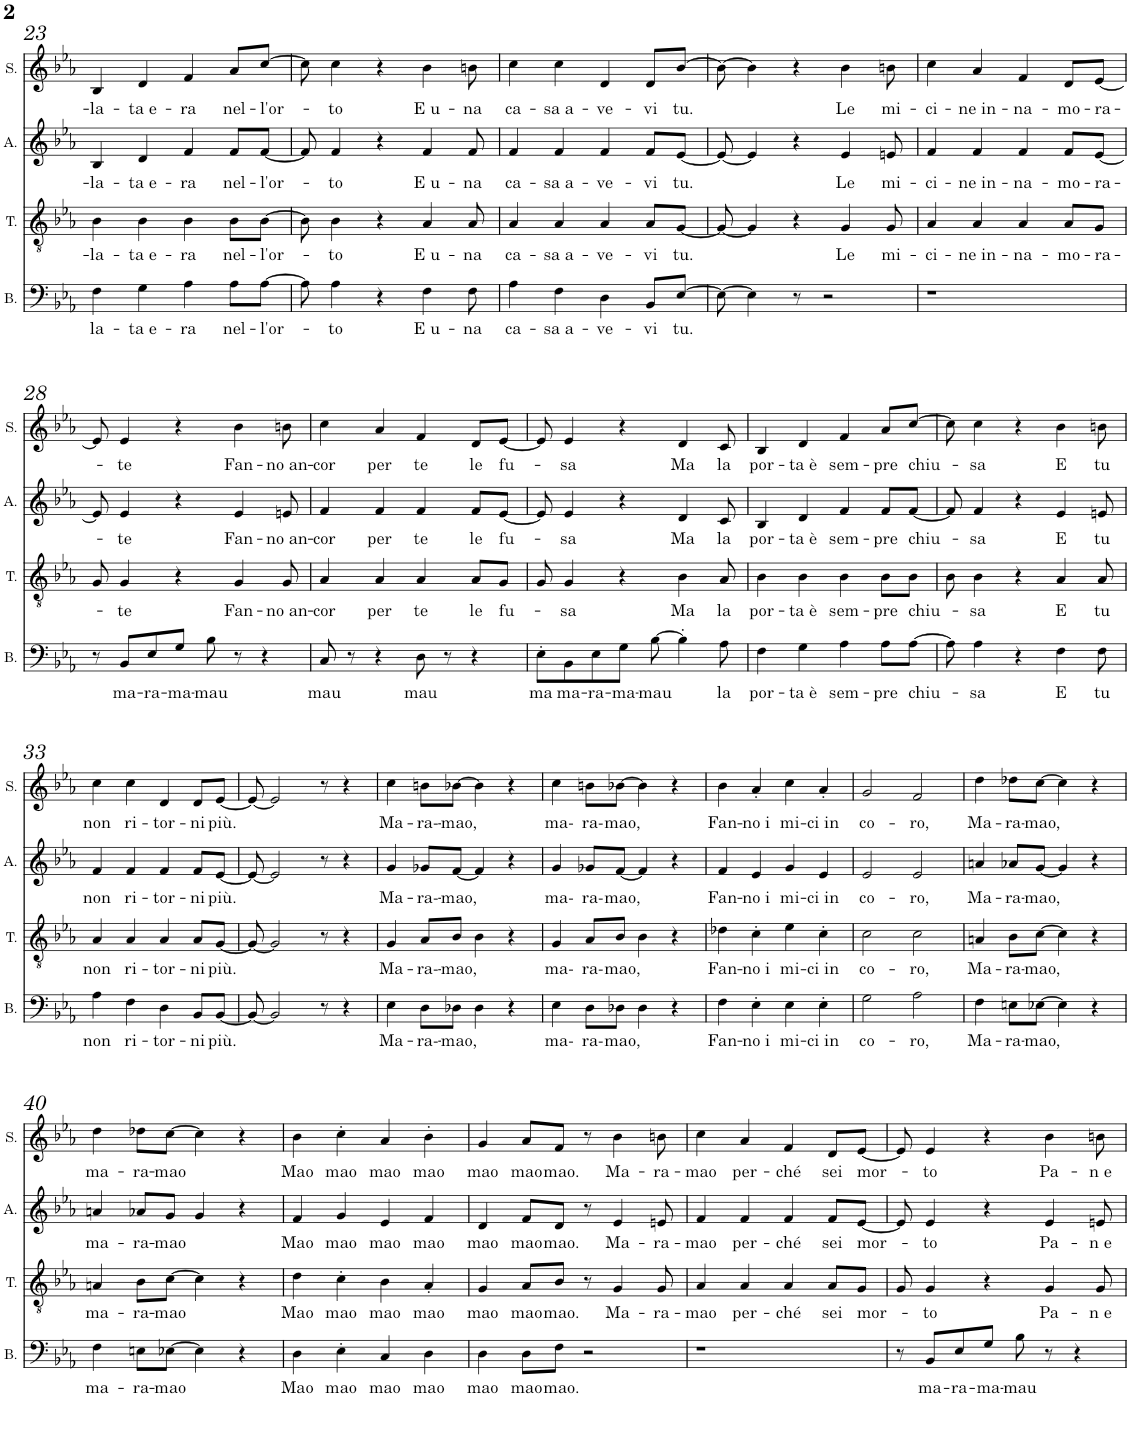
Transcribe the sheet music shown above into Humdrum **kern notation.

**kern	**text	**kern	**text	**kern	**text	**kern	**text
*part4	*part4	*part3	*part3	*part2	*part2	*part1	*part1
*staff4	*staff4	*staff3	*staff3	*staff2	*staff2	*staff1	*staff1
*I"Basso	*	*I"T.	*	*I"A.	*	*I"S.	*
*I'B.	*	*I'T.	*	*I'A.	*	*I'S.	*
!!LO:PB:g=z
*clefF4	*	*clefGv2	*	*clefG2	*	*clefG2	*
*k[b-e-a-]	*	*k[b-e-a-]	*	*k[b-e-a-]	*	*k[b-e-a-]	*
*M4/4	*	*M4/4	*	*M4/4	*	*M4/4	*
*met(c)	*	*met(c)	*	*met(c)	*	*met(c)	*
=23	=23	=23	=23	=23	=23	=23	=23
!	!LO:LY:b	!	!LO:LY:b	!	!LO:LY:b	!	!LO:LY:b
4F\	-la-	4B-\	-la-	4B-/	-la-	4B-/	-la-
!	!LO:LY:b	!	!LO:LY:b	!	!LO:LY:b	!	!LO:LY:b
4G\	-ta e-	4B-\	-ta e-	4d/	-ta e-	4d/	-ta e-
!	!LO:LY:b	!	!LO:LY:b	!	!LO:LY:b	!	!LO:LY:b
4A-\	-ra	4B-\	-ra	4f/	-ra	4f/	-ra
!	!LO:LY:b	!	!LO:LY:b	!	!LO:LY:b	!	!LO:LY:b
8A-\L	nel-	8B-\L	nel-	8f/L	nel-	8a-/L	nel-
!	!LO:LY:b	!	!LO:LY:b	!	!LO:LY:b	!	!LO:LY:b
[8A-\J	-l'or-	[8B-\J	-l'or-	[8f/J	-l'or-	[8cc/J	-l'or-
=24	=24	=24	=24	=24	=24	=24	=24
8A-\]	.	8B-\]	.	8f/]	.	8cc\]	.
!	!LO:LY:b	!	!LO:LY:b	!	!LO:LY:b	!	!LO:LY:b
4A-\	-to	4B-\	-to	4f/	-to	4cc\	-to
4r	.	4r	.	4r	.	4r	.
!	!LO:LY:b	!	!LO:LY:b	!	!LO:LY:b	!	!LO:LY:b
4F\	E u-	4A-/	E u-	4f/	E u-	4b-\	E u-
!	!LO:LY:b	!	!LO:LY:b	!	!LO:LY:b	!	!LO:LY:b
8F\	-na	8A-/	-na	8f/	-na	8bn\	-na
=25	=25	=25	=25	=25	=25	=25	=25
!	!LO:LY:b	!	!LO:LY:b	!	!LO:LY:b	!	!LO:LY:b
4A-\	ca-	4A-/	ca-	4f/	ca-	4cc\	ca-
!	!LO:LY:b	!	!LO:LY:b	!	!LO:LY:b	!	!LO:LY:b
4F\	-sa a-	4A-/	-sa a-	4f/	-sa a-	4cc\	-sa a-
!	!LO:LY:b	!	!LO:LY:b	!	!LO:LY:b	!	!LO:LY:b
4D\	-ve-	4A-/	-ve-	4f/	-ve-	4d/	-ve-
!	!LO:LY:b	!	!LO:LY:b	!	!LO:LY:b	!	!LO:LY:b
8BB-/L	-vi	8A-/L	-vi	8f/L	-vi	8d/L	-vi
!	!LO:LY:b	!	!LO:LY:b	!	!LO:LY:b	!	!LO:LY:b
[8E-/J	tu.	[8G/J	tu.	[8e-/J	tu.	[8b-/J	tu.
=26	=26	=26	=26	=26	=26	=26	=26
8E-\_	.	8G/_	.	8e-/_	.	8b-\_	.
4E-\]	.	4G/]	.	4e-/]	.	4b-\]	.
8r	.	4r	.	4r	.	4r	.
2r	.	.	.	.	.	.	.
!	!	!	!LO:LY:b	!	!LO:LY:b	!	!LO:LY:b
.	.	4G/	Le	4e-/	Le	4b-\	Le
!	!	!	!LO:LY:b	!	!LO:LY:b	!	!LO:LY:b
.	.	8G/	mi-	8en/	mi-	8bn\	mi-
=27	=27	=27	=27	=27	=27	=27	=27
!	!	!	!LO:LY:b	!	!LO:LY:b	!	!LO:LY:b
1r	.	4A-/	-ci-	4f/	-ci-	4cc\	-ci-
!	!	!	!LO:LY:b	!	!LO:LY:b	!	!LO:LY:b
.	.	4A-/	-ne in-	4f/	-ne in-	4a-/	-ne in-
!	!	!	!LO:LY:b	!	!LO:LY:b	!	!LO:LY:b
.	.	4A-/	-na-	4f/	-na-	4f/	-na-
!	!	!	!LO:LY:b	!	!LO:LY:b	!	!LO:LY:b
.	.	8A-/L	-mo-	8f/L	-mo-	8d/L	-mo-
!	!	!	!LO:LY:b	!	!LO:LY:b	!	!LO:LY:b
.	.	8G/J	-ra-	[8e-/J	-ra-	[8e-/J	-ra-
!!LO:LB:g=z
=28	=28	=28	=28	=28	=28	=28	=28
8r	.	8G/	.	8e-/]	.	8e-/]	.
!	!LO:LY:b	!	!LO:LY:b	!	!LO:LY:b	!	!LO:LY:b
8BB-/L	ma-	4G/	-te	4e-/	-te	4e-/	-te
!	!LO:LY:b	!	!	!	!	!	!
8E-/	-ra-	.	.	.	.	.	.
!	!LO:LY:b	!	!	!	!	!	!
8G/J	-ma-	4r	.	4r	.	4r	.
!	!LO:LY:b	!	!	!	!	!	!
8B-\	-mau	.	.	.	.	.	.
!	!	!	!LO:LY:b	!	!LO:LY:b	!	!LO:LY:b
8r	.	4G/	Fan-	4e-/	Fan-	4b-\	Fan-
4r	.	.	.	.	.	.	.
!	!	!	!LO:LY:b	!	!LO:LY:b	!	!LO:LY:b
.	.	8G/	-no an-	8en/	-no an-	8bn\	-no an-
=29	=29	=29	=29	=29	=29	=29	=29
!	!LO:LY:b	!	!LO:LY:b	!	!LO:LY:b	!	!LO:LY:b
8C/	mau	4A-/	-cor	4f/	-cor	4cc\	-cor
8r	.	.	.	.	.	.	.
!	!	!	!LO:LY:b	!	!LO:LY:b	!	!LO:LY:b
4r	.	4A-/	per	4f/	per	4a-/	per
!	!LO:LY:b	!	!LO:LY:b	!	!LO:LY:b	!	!LO:LY:b
8D\	mau	4A-/	te	4f/	te	4f/	te
8r	.	.	.	.	.	.	.
!	!	!	!LO:LY:b	!	!LO:LY:b	!	!LO:LY:b
4r	.	8A-/L	le	8f/L	le	8d/L	le
!	!	!	!LO:LY:b	!	!LO:LY:b	!	!LO:LY:b
.	.	8G/J	fu-	[8e-/J	fu-	[8e-/J	fu-
=30	=30	=30	=30	=30	=30	=30	=30
!	!LO:LY:b	!	!	!	!	!	!
8E-'\L	ma	8G/	.	8e-/]	.	8e-/]	.
!	!LO:LY:b	!	!LO:LY:b	!	!LO:LY:b	!	!LO:LY:b
8BB-\	ma-	4G/	-sa	4e-/	-sa	4e-/	-sa
!	!LO:LY:b	!	!	!	!	!	!
8E-\	-ra-	.	.	.	.	.	.
!	!LO:LY:b	!	!	!	!	!	!
8G\J	-ma-	4r	.	4r	.	4r	.
!	!LO:LY:b	!	!	!	!	!	!
[8B-\	-mau	.	.	.	.	.	.
!	!	!	!LO:LY:b	!	!LO:LY:b	!	!LO:LY:b
4B-'\]	.	4B-\	Ma	4d/	Ma	4d/	Ma
!	!LO:LY:b	!	!LO:LY:b	!	!LO:LY:b	!	!LO:LY:b
8A-\	la	8A-/	la	8c/	la	8c/	la
=31	=31	=31	=31	=31	=31	=31	=31
!	!LO:LY:b	!	!LO:LY:b	!	!LO:LY:b	!	!LO:LY:b
4F\	por-	4B-\	por-	4B-/	por-	4B-/	por-
!	!LO:LY:b	!	!LO:LY:b	!	!LO:LY:b	!	!LO:LY:b
4G\	-ta è	4B-\	-ta è	4d/	-ta è	4d/	-ta è
!	!LO:LY:b	!	!LO:LY:b	!	!LO:LY:b	!	!LO:LY:b
4A-\	sem-	4B-\	sem-	4f/	sem-	4f/	sem-
!	!LO:LY:b	!	!LO:LY:b	!	!LO:LY:b	!	!LO:LY:b
8A-\L	-pre	8B-\L	-pre	8f/L	-pre	8a-/L	-pre
!	!LO:LY:b	!	!LO:LY:b	!	!LO:LY:b	!	!LO:LY:b
[8A-\J	chiu-	8B-\J	chiu-	[8f/J	chiu-	[8cc/J	chiu-
=32	=32	=32	=32	=32	=32	=32	=32
8A-\]	.	8B-\	.	8f/]	.	8cc\]	.
!	!LO:LY:b	!	!LO:LY:b	!	!LO:LY:b	!	!LO:LY:b
4A-\	-sa	4B-\	-sa	4f/	-sa	4cc\	-sa
4r	.	4r	.	4r	.	4r	.
!	!LO:LY:b	!	!LO:LY:b	!	!LO:LY:b	!	!LO:LY:b
4F\	E	4A-/	E	4e-/	E	4b-\	E
!	!LO:LY:b	!	!LO:LY:b	!	!LO:LY:b	!	!LO:LY:b
8F\	tu	8A-/	tu	8en/	tu	8bn\	tu
!!LO:LB:g=z
=33	=33	=33	=33	=33	=33	=33	=33
!	!LO:LY:b	!	!LO:LY:b	!	!LO:LY:b	!	!LO:LY:b
4A-\	non	4A-/	non	4f/	non	4cc\	non
!	!LO:LY:b	!	!LO:LY:b	!	!LO:LY:b	!	!LO:LY:b
4F\	ri-	4A-/	ri-	4f/	ri-	4cc\	ri-
!	!LO:LY:b	!	!LO:LY:b	!	!LO:LY:b	!	!LO:LY:b
4D\	-tor-	4A-/	-tor-	4f/	-tor-	4d/	-tor-
!	!LO:LY:b	!	!LO:LY:b	!	!LO:LY:b	!	!LO:LY:b
8BB-/L	-ni	8A-/L	-ni	8f/L	-ni	8d/L	-ni
!	!LO:LY:b	!	!LO:LY:b	!	!LO:LY:b	!	!LO:LY:b
[8BB-/J	più.	[8G/J	più.	[8e-/J	più.	[8e-/J	più.
=34	=34	=34	=34	=34	=34	=34	=34
8BB-/_	.	8G/_	.	8e-/_	.	8e-/_	.
2BB-/]	.	2G/]	.	2e-/]	.	2e-/]	.
8r	.	8r	.	8r	.	8r	.
4r	.	4r	.	4r	.	4r	.
=35	=35	=35	=35	=35	=35	=35	=35
!	!LO:LY:b	!	!LO:LY:b	!	!LO:LY:b	!	!LO:LY:b
4E-\	Ma-	4G/	Ma-	4g/	Ma-	4cc\	Ma-
!	!LO:LY:b	!	!LO:LY:b	!	!LO:LY:b	!	!LO:LY:b
8D\L	-ra--	8A-/L	-ra--	8g-X/L	-ra--	8bn\L	-ra--
!	!LO:LY:b	!	!LO:LY:b	!	!LO:LY:b	!	!LO:LY:b
8D-X\J	-mao,	8B-/J	-mao,	[8f/J	-mao,	[8b-X\J	-mao,
4D-\	.	4B-\	.	4f/]	.	4b-\]	.
4r	.	4r	.	4r	.	4r	.
=36	=36	=36	=36	=36	=36	=36	=36
!	!LO:LY:b	!	!LO:LY:b	!	!LO:LY:b	!	!LO:LY:b
4E-\	ma-	4G/	ma-	4g/	ma-	4cc\	ma-
!	!LO:LY:b	!	!LO:LY:b	!	!LO:LY:b	!	!LO:LY:b
8D\L	ra-	8A-/L	ra-	8g-X/L	ra-	8bn\L	ra-
!	!LO:LY:b	!	!LO:LY:b	!	!LO:LY:b	!	!LO:LY:b
8D-X\J	mao,	8B-/J	mao,	[8f/J	mao,	[8b-X\J	mao,
4D-\	.	4B-\	.	4f/]	.	4b-\]	.
4r	.	4r	.	4r	.	4r	.
=37	=37	=37	=37	=37	=37	=37	=37
!	!LO:LY:b	!	!LO:LY:b	!	!LO:LY:b	!	!LO:LY:b
4F\	Fan-	4d-X\	Fan-	4f/	Fan-	4b-\	Fan-
!	!LO:LY:b	!	!LO:LY:b	!	!LO:LY:b	!	!LO:LY:b
4E-'\	-no i	4c'\	-no i	4e-/	-no i	4a-'/	-no i
!	!LO:LY:b	!	!LO:LY:b	!	!LO:LY:b	!	!LO:LY:b
4E-\	mi-	4e-\	mi-	4g/	mi-	4cc\	mi-
!	!LO:LY:b	!	!LO:LY:b	!	!LO:LY:b	!	!LO:LY:b
4E-'\	-ci in	4c'\	-ci in	4e-/	-ci in	4a-'/	-ci in
=38	=38	=38	=38	=38	=38	=38	=38
!	!LO:LY:b	!	!LO:LY:b	!	!LO:LY:b	!	!LO:LY:b
2G\	co-	2c\	co-	2e-/	co-	2g/	co-
!	!LO:LY:b	!	!LO:LY:b	!	!LO:LY:b	!	!LO:LY:b
2A-\	-ro,	2c\	-ro,	2e-/	-ro,	2f/	-ro,
=39	=39	=39	=39	=39	=39	=39	=39
!	!LO:LY:b	!	!LO:LY:b	!	!LO:LY:b	!	!LO:LY:b
4F\	Ma-	4An/	Ma-	4an/	Ma-	4dd\	Ma-
!	!LO:LY:b	!	!LO:LY:b	!	!LO:LY:b	!	!LO:LY:b
8En\L	-ra-	8B-\L	-ra-	8a-X/L	-ra-	8dd-X\L	-ra-
!	!LO:LY:b	!	!LO:LY:b	!	!LO:LY:b	!	!LO:LY:b
[8E-X\J	-mao,	[8c\J	-mao,	[8g/J	-mao,	[8cc\J	-mao,
4E-\]	.	4c\]	.	4g/]	.	4cc\]	.
4r	.	4r	.	4r	.	4r	.
!!LO:LB:g=z
=40	=40	=40	=40	=40	=40	=40	=40
!	!LO:LY:b	!	!LO:LY:b	!	!LO:LY:b	!	!LO:LY:b
4F\	ma-	4An/	ma-	4an/	ma-	4dd\	ma-
!	!LO:LY:b	!	!LO:LY:b	!	!LO:LY:b	!	!LO:LY:b
8En\L	-ra-	8B-\L	-ra-	8a-X/L	-ra-	8dd-X\L	-ra-
!	!LO:LY:b	!	!LO:LY:b	!	!LO:LY:b	!	!LO:LY:b
[8E-X\J	-mao	[8c\J	-mao	8g/J	-mao	[8cc\J	-mao
4E-\]	.	4c\]	.	4g/	.	4cc\]	.
4r	.	4r	.	4r	.	4r	.
=41	=41	=41	=41	=41	=41	=41	=41
!	!LO:LY:b	!	!LO:LY:b	!	!LO:LY:b	!	!LO:LY:b
4D\	Mao	4d\	Mao	4f/	Mao	4b-\	Mao
!	!LO:LY:b	!	!LO:LY:b	!	!LO:LY:b	!	!LO:LY:b
4E-'\	mao	4c'\	mao	4g/	mao	4cc'\	mao
!	!LO:LY:b	!	!LO:LY:b	!	!LO:LY:b	!	!LO:LY:b
4C/	mao	4B-\	mao	4e-/	mao	4a-/	mao
!	!LO:LY:b	!	!LO:LY:b	!	!LO:LY:b	!	!LO:LY:b
4D\	mao	4A-'/	mao	4f/	mao	4b-'\	mao
=42	=42	=42	=42	=42	=42	=42	=42
!	!LO:LY:b	!	!LO:LY:b	!	!LO:LY:b	!	!LO:LY:b
4D\	mao	4G/	mao	4d/	mao	4g/	mao
!	!LO:LY:b	!	!LO:LY:b	!	!LO:LY:b	!	!LO:LY:b
8D\L	mao	8A-/L	mao	8f/L	mao	8a-/L	mao
!	!LO:LY:b	!	!LO:LY:b	!	!LO:LY:b	!	!LO:LY:b
8F\J	mao.	8B-/J	mao.	8d/J	mao.	8f/J	mao.
2r	.	8r	.	8r	.	8r	.
!	!	!	!LO:LY:b	!	!LO:LY:b	!	!LO:LY:b
.	.	4G/	Ma-	4e-/	Ma-	4b-\	Ma-
!	!	!	!LO:LY:b	!	!LO:LY:b	!	!LO:LY:b
.	.	8G/	-ra-	8en/	-ra-	8bn\	-ra-
=43	=43	=43	=43	=43	=43	=43	=43
!	!	!	!LO:LY:b	!	!LO:LY:b	!	!LO:LY:b
1r	.	4A-/	-mao	4f/	-mao	4cc\	-mao
!	!	!	!LO:LY:b	!	!LO:LY:b	!	!LO:LY:b
.	.	4A-/	per-	4f/	per-	4a-/	per-
!	!	!	!LO:LY:b	!	!LO:LY:b	!	!LO:LY:b
.	.	4A-/	-ché	4f/	-ché	4f/	-ché
!	!	!	!LO:LY:b	!	!LO:LY:b	!	!LO:LY:b
.	.	8A-/L	sei	8f/L	sei	8d/L	sei
!	!	!	!LO:LY:b	!	!LO:LY:b	!	!LO:LY:b
.	.	8G/J	mor-	[8e-/J	mor-	[8e-/J	mor-
=44	=44	=44	=44	=44	=44	=44	=44
8r	.	8G/	.	8e-/]	.	8e-/]	.
!	!LO:LY:b	!	!LO:LY:b	!	!LO:LY:b	!	!LO:LY:b
8BB-/L	ma-	4G/	-to	4e-/	-to	4e-/	-to
!	!LO:LY:b	!	!	!	!	!	!
8E-/	-ra-	.	.	.	.	.	.
!	!LO:LY:b	!	!	!	!	!	!
8G/J	-ma-	4r	.	4r	.	4r	.
!	!LO:LY:b	!	!	!	!	!	!
8B-\	-mau	.	.	.	.	.	.
!	!	!	!LO:LY:b	!	!LO:LY:b	!	!LO:LY:b
8r	.	4G/	Pa-	4e-/	Pa-	4b-\	Pa-
4r	.	.	.	.	.	.	.
!	!	!	!LO:LY:b	!	!LO:LY:b	!	!LO:LY:b
.	.	8G/	-n e	8en/	-n e	8bn\	-n e
=	=	=	=	=	=	=	=
*-	*-	*-	*-	*-	*-	*-	*-
